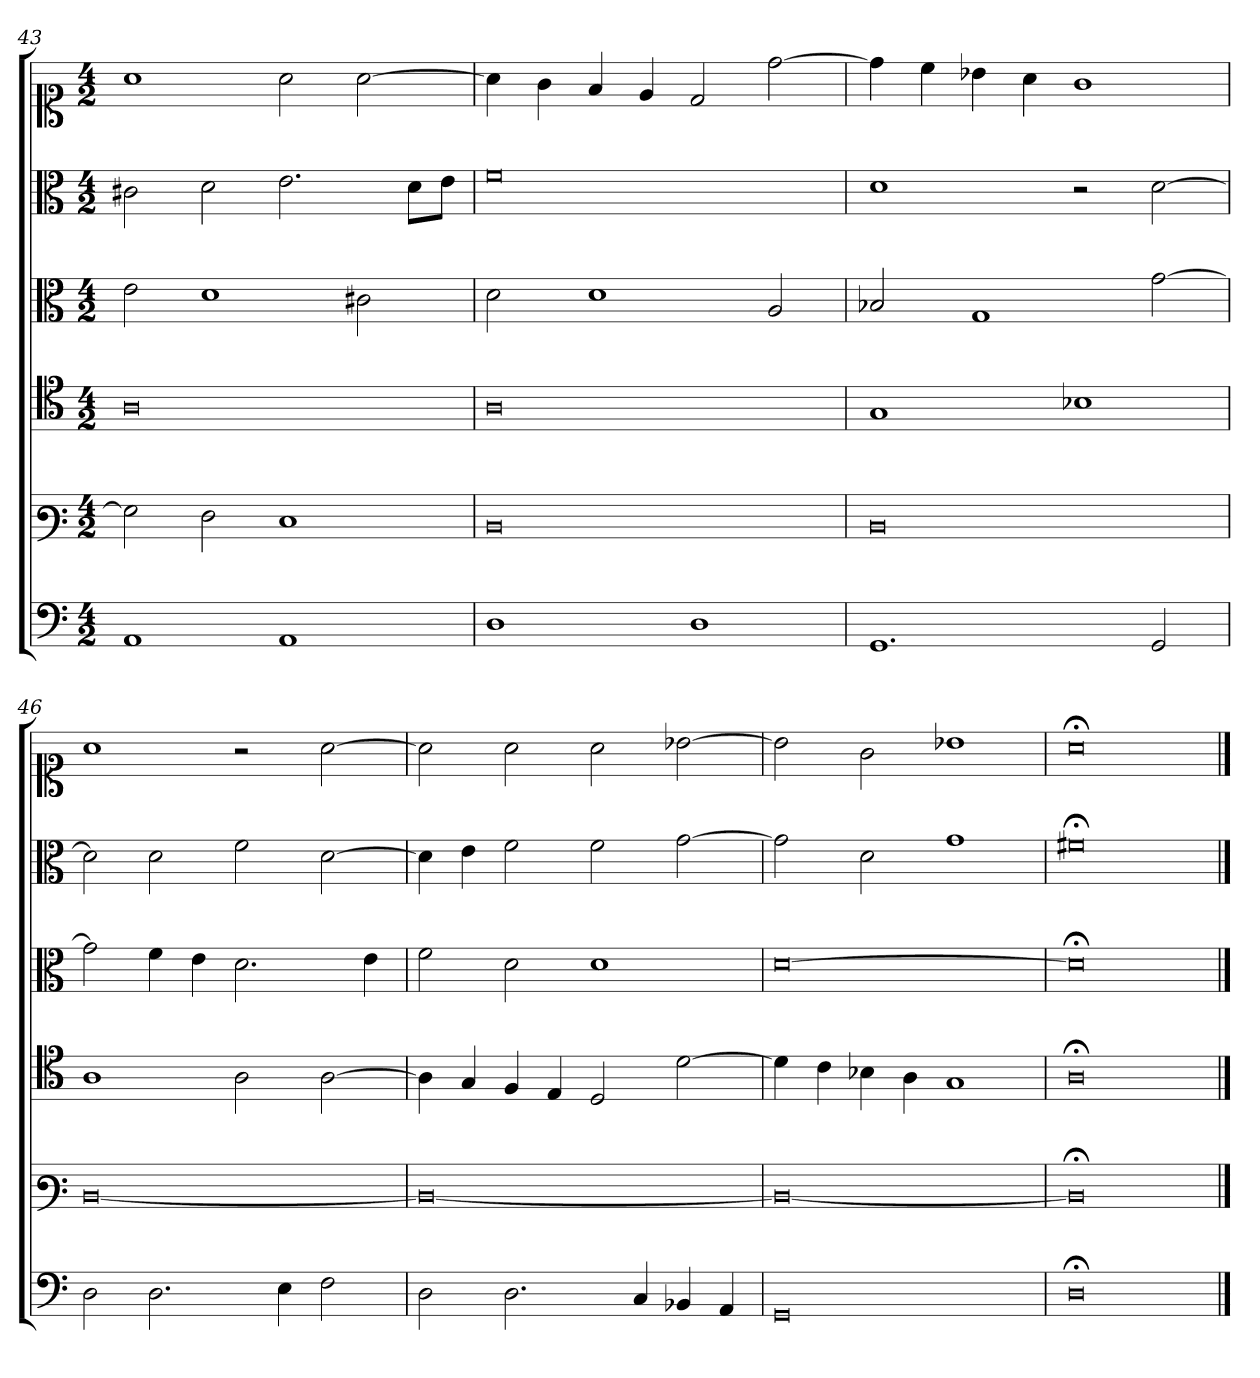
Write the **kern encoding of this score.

**kern	**kern	**kern	**kern	**kern	**kern
*part6	*part5	*part4	*part3	*part2	*part1
*staff6	*staff5	*staff4	*staff3	*staff2	*staff1
*clefF4	*clefF3	*clefC4	*clefC3	*clefC3	*clefC1
*k[]	*k[]	*k[]	*k[]	*k[]	*k[]
*M4/2	*M4/2	*M4/2	*M4/2	*M4/2	*M4/2
=43	=43	=43	=43	=43	=43
1AA	2G]	0A	2e	2c#X	1a
.	2F	.	1d	2d	.
1AA	1E	.	.	2.e	2a
.	.	.	2c#X	.	[2a
.	.	.	.	8d\L	.
.	.	.	.	8e\J	.
=44	=44	=44	=44	=44	=44
1D	0D	0A	2d	0f	4a]
.	.	.	.	.	4g
.	.	.	1d	.	4f
.	.	.	.	.	4e
1D	.	.	.	.	2d
.	.	.	2A	.	[2dd
=45	=45	=45	=45	=45	=45
1.GG	0D	1G	2B-X	1d	4dd]
.	.	.	.	.	4cc
.	.	.	1G	.	4b-X
.	.	.	.	.	4a
.	.	1B-X	.	2r	1g
2GG	.	.	[2g	[2d	.
=46	=46	=46	=46	=46	=46
2D	[0D	1A	2g]	2d]	1a
2.D	.	.	4f	2d	.
.	.	.	4e	.	.
.	.	2A	2.d	2f	2r
4E	.	.	.	.	.
2F	.	[2A	.	[2d	[2a
.	.	.	4e	.	.
=47	=47	=47	=47	=47	=47
2D	0D_	4A]	2f	4d]	2a]
.	.	4G	.	4e	.
2.D	.	4F	2d	2f	2a
.	.	4E	.	.	.
.	.	2D	1d	2f	2a
4C	.	.	.	.	.
4BB-X	.	[2d	.	[2g	[2b-X
4AA	.	.	.	.	.
=48	=48	=48	=48	=48	=48
0GG	0D_	4d]	[0d	2g]	2b-]
.	.	4c	.	.	.
.	.	4B-X	.	2d	2g
.	.	4A	.	.	.
.	.	1G	.	1g	1b-X
=49	=49	=49	=49	=49	=49
0D;<	0D;<]	0A;<	0d;<]	0f#X;<	0a;<
==	==	==	==	==	==
*-	*-	*-	*-	*-	*-
